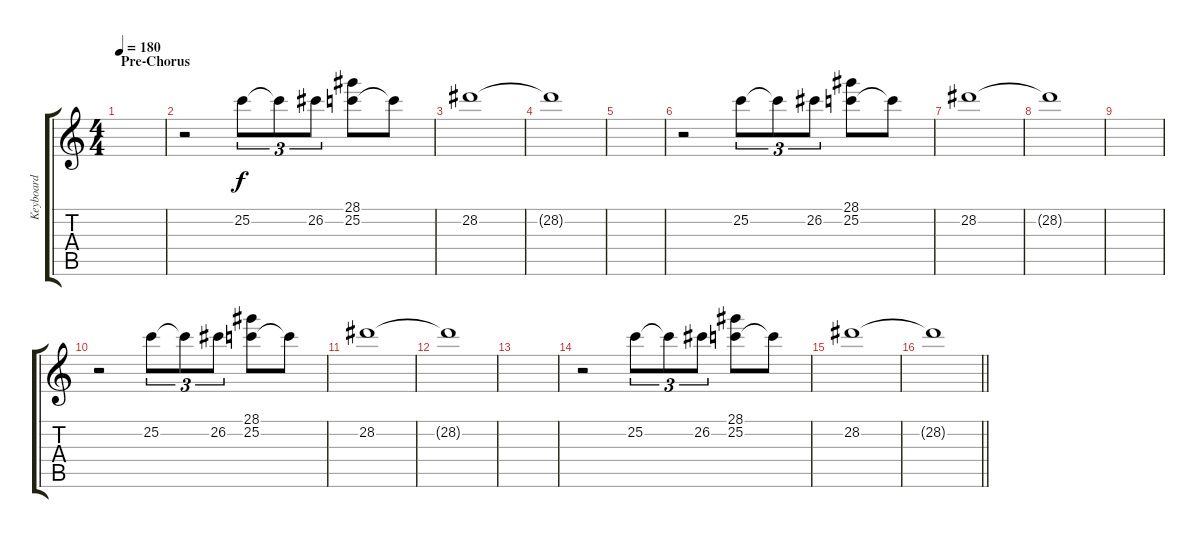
\track ("Keyboard" "Keyboard") {instrument pad1newage}
\staff {score tabs}
\tuning (E4 B3 G3 D3 A2 E2) {hide}
\ts (4 4)
\section ("" "Pre-Chorus")
\tempo 180
\clef g2
\ks c
|
r.2 25.2.8{tu (3 2)} 25.2{t}.8{tu (3 2)} 26.2.8{tu (3 2)} (28.1 25.2).8 25.2{t}.8 |
28.2.1{volume 0} |
28.2{t}.1 |
|
r.2 25.2.8{tu (3 2)} 25.2{t}.8{tu (3 2)} 26.2.8{tu (3 2)} (28.1 25.2).8 25.2{t}.8 |
28.2.1{volume 0} |
28.2{t}.1 |
|
r.2 25.2.8{tu (3 2)} 25.2{t}.8{tu (3 2)} 26.2.8{tu (3 2)} (28.1 25.2).8 25.2{t}.8 |
28.2.1{volume 0} |
28.2{t}.1 |
|
r.2 25.2.8{tu (3 2)} 25.2{t}.8{tu (3 2)} 26.2.8{tu (3 2)} (28.1 25.2).8 25.2{t}.8 |
28.2.1{volume 0} |
\barLineRight lightlight
28.2{t}.1
